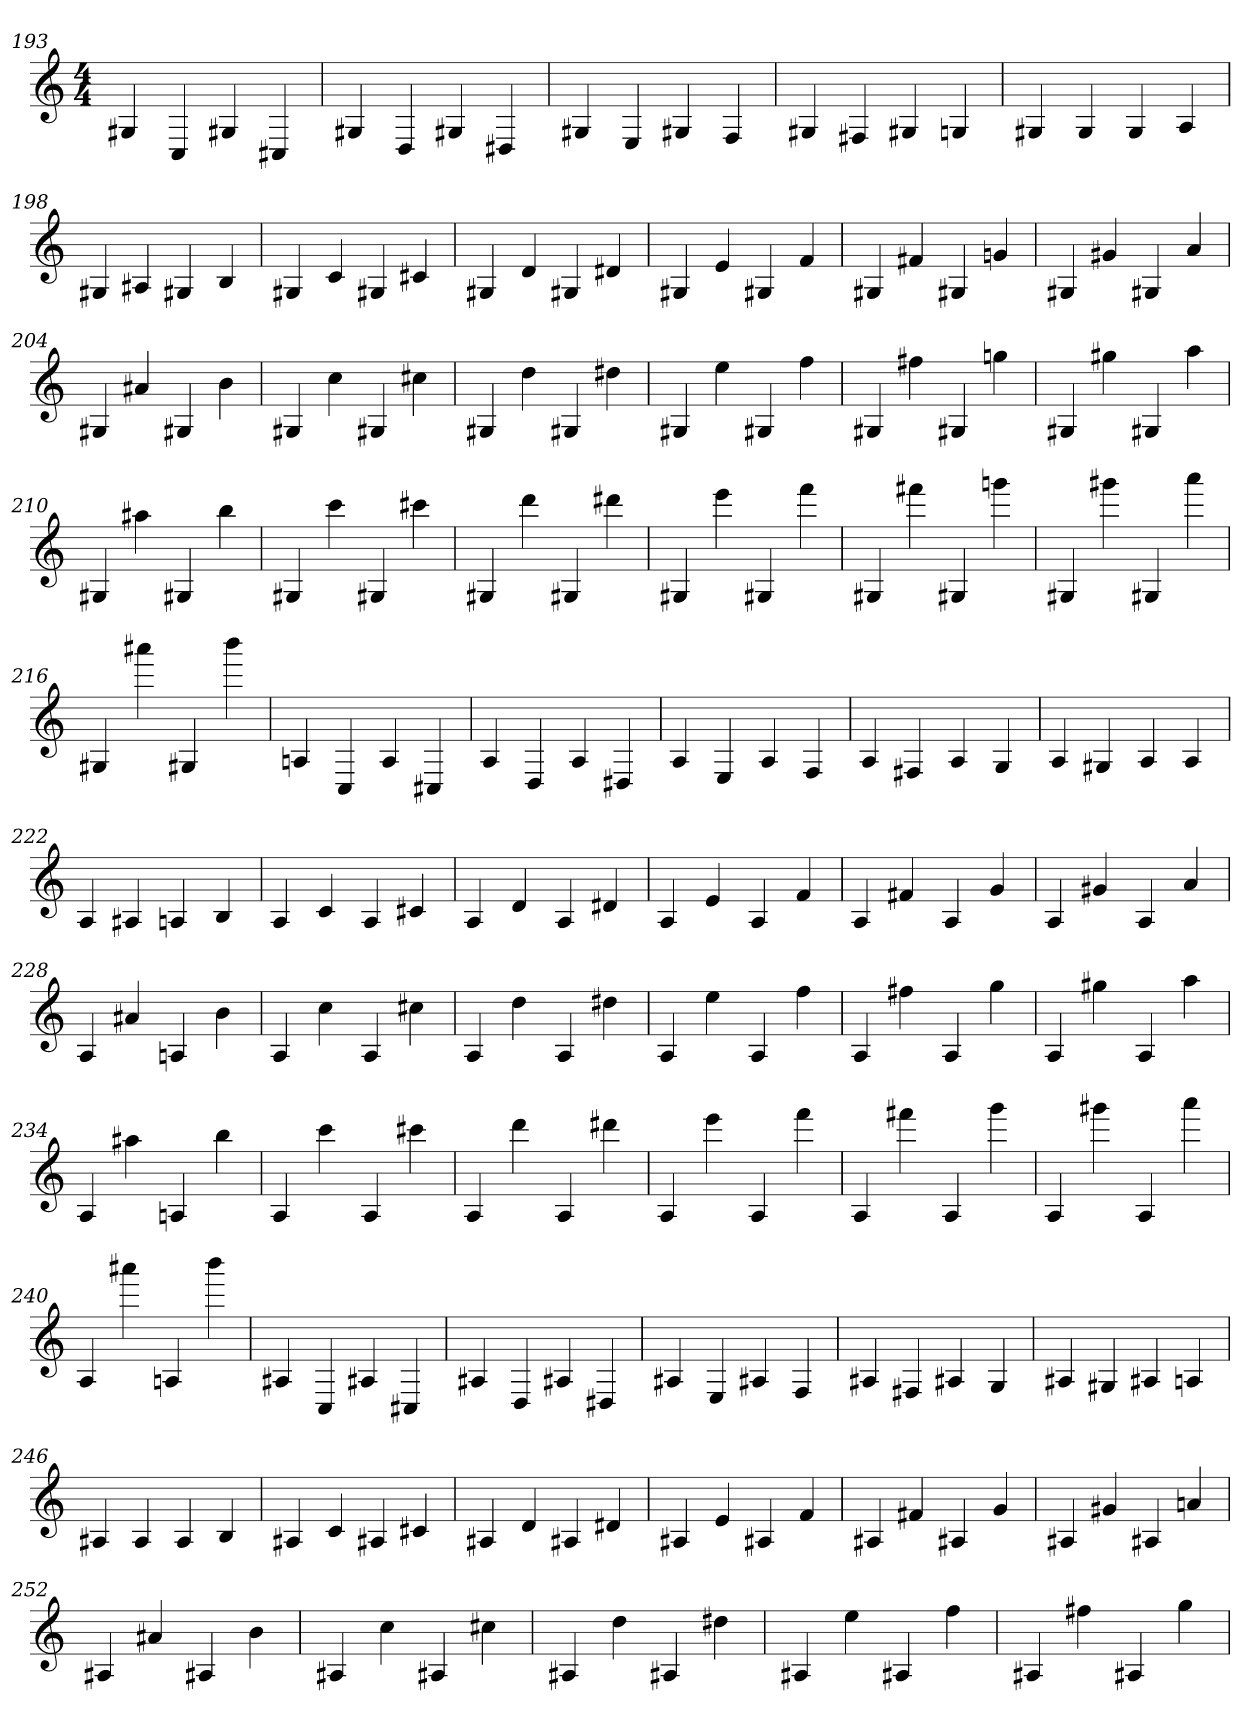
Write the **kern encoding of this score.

**kern
*part1
*staff1
*clefG2
*M4/4
=193
4G#X
4C
4G#X
4C#X
=194
4G#X
4D
4G#X
4D#X
=195
4G#X
4E
4G#X
4F
=196
4G#X
4F#X
4G#X
4Gn
=197
4G#X
4G#
4G#
4A
=198
4G#X
4A#X
4G#X
4B
=199
4G#X
4c
4G#X
4c#X
=200
4G#X
4d
4G#X
4d#X
=201
4G#X
4e
4G#X
4f
=202
4G#X
4f#X
4G#X
4gn
=203
4G#X
4g#X
4G#X
4a
=204
4G#X
4a#X
4G#X
4b
=205
4G#X
4cc
4G#X
4cc#X
=206
4G#X
4dd
4G#X
4dd#X
=207
4G#X
4ee
4G#X
4ff
=208
4G#X
4ff#X
4G#X
4ggn
=209
4G#X
4gg#X
4G#X
4aa
=210
4G#X
4aa#X
4G#X
4bb
=211
4G#X
4ccc
4G#X
4ccc#X
=212
4G#X
4ddd
4G#X
4ddd#X
=213
4G#X
4eee
4G#X
4fff
=214
4G#X
4fff#X
4G#X
4gggn
=215
4G#X
4ggg#X
4G#X
4aaa
=216
4G#X
4aaa#X
4G#X
4bbb
=217
4An
4C
4A
4C#X
=218
4A
4D
4A
4D#X
=219
4A
4E
4A
4F
=220
4A
4F#X
4A
4G
=221
4A
4G#X
4A
4A
=222
4A
4A#X
4An
4B
=223
4A
4c
4A
4c#X
=224
4A
4d
4A
4d#X
=225
4A
4e
4A
4f
=226
4A
4f#X
4A
4g
=227
4A
4g#X
4A
4a
=228
4A
4a#X
4An
4b
=229
4A
4cc
4A
4cc#X
=230
4A
4dd
4A
4dd#X
=231
4A
4ee
4A
4ff
=232
4A
4ff#X
4A
4gg
=233
4A
4gg#X
4A
4aa
=234
4A
4aa#X
4An
4bb
=235
4A
4ccc
4A
4ccc#X
=236
4A
4ddd
4A
4ddd#X
=237
4A
4eee
4A
4fff
=238
4A
4fff#X
4A
4ggg
=239
4A
4ggg#X
4A
4aaa
=240
4A
4aaa#X
4An
4bbb
=241
4A#X
4C
4A#X
4C#X
=242
4A#X
4D
4A#X
4D#X
=243
4A#X
4E
4A#X
4F
=244
4A#X
4F#X
4A#X
4G
=245
4A#X
4G#X
4A#X
4An
=246
4A#X
4A#
4A#
4B
=247
4A#X
4c
4A#X
4c#X
=248
4A#X
4d
4A#X
4d#X
=249
4A#X
4e
4A#X
4f
=250
4A#X
4f#X
4A#X
4g
=251
4A#X
4g#X
4A#X
4an
=252
4A#X
4a#X
4A#X
4b
=253
4A#X
4cc
4A#X
4cc#X
=254
4A#X
4dd
4A#X
4dd#X
=255
4A#X
4ee
4A#X
4ff
=256
4A#X
4ff#X
4A#X
4gg
=
*-
